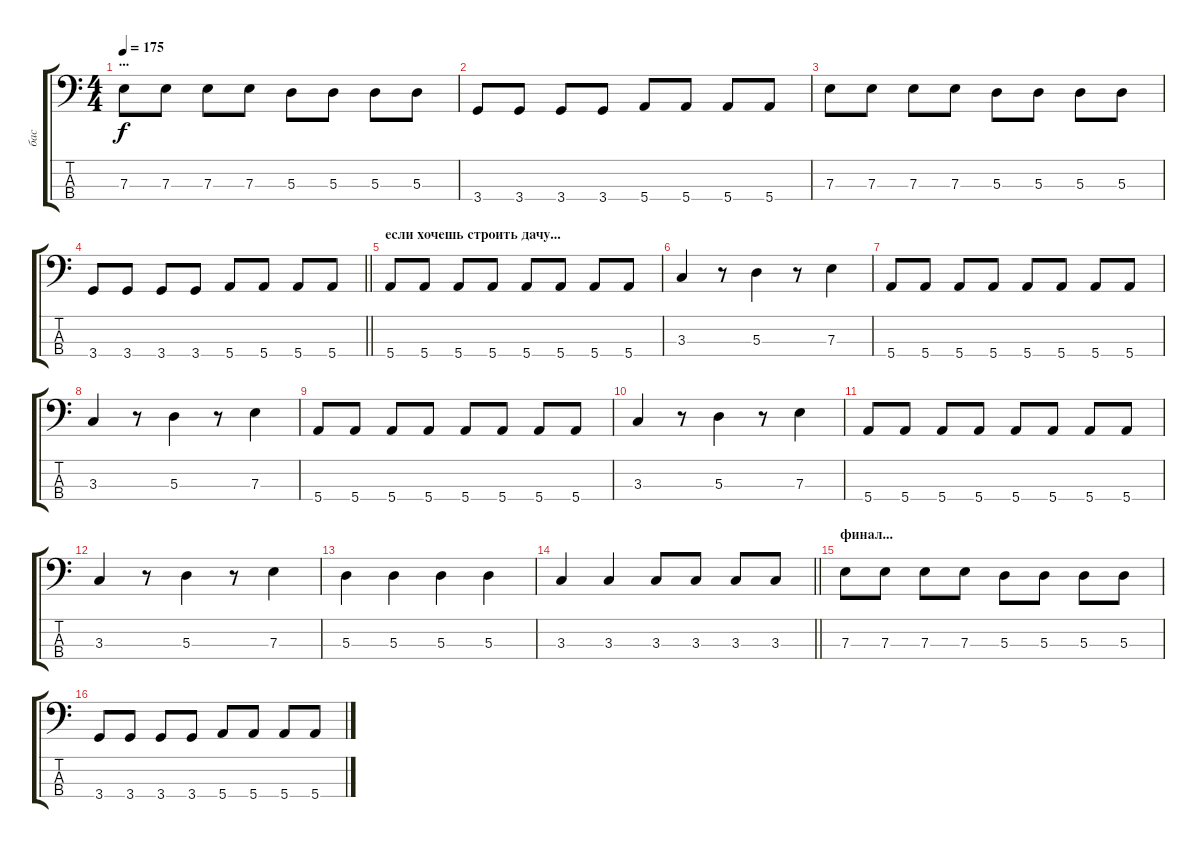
\track ("бас" "бас") {instrument electricbasspick}
\staff {score tabs}
\tuning (G2 D2 A1 E1) {hide}
\ts (4 4)
\section ("" "...")
\tempo 175
\clef f4
\ks c
7.3.8{dy f} 7.3.8 7.3.8 7.3.8 5.3.8 5.3.8 5.3.8 5.3.8 |
3.4.8 3.4.8 3.4.8 3.4.8 5.4.8 5.4.8 5.4.8 5.4.8 |
7.3.8 7.3.8 7.3.8 7.3.8 5.3.8 5.3.8 5.3.8 5.3.8 |
\barLineRight lightlight
3.4.8 3.4.8 3.4.8 3.4.8 5.4.8 5.4.8 5.4.8 5.4.8 |
\section ("" "если хочешь строить дачу...")
5.4.8 5.4.8 5.4.8 5.4.8 5.4.8 5.4.8 5.4.8 5.4.8 |
3.3.4 r.8 5.3.4 r.8 7.3.4 |
5.4.8 5.4.8 5.4.8 5.4.8 5.4.8 5.4.8 5.4.8 5.4.8 |
3.3.4 r.8 5.3.4 r.8 7.3.4 |
5.4.8 5.4.8 5.4.8 5.4.8 5.4.8 5.4.8 5.4.8 5.4.8 |
3.3.4 r.8 5.3.4 r.8 7.3.4 |
5.4.8 5.4.8 5.4.8 5.4.8 5.4.8 5.4.8 5.4.8 5.4.8 |
3.3.4 r.8 5.3.4 r.8 7.3.4 |
5.3.4 5.3.4 5.3.4 5.3.4 |
\barLineRight lightlight
3.3.4 3.3.4 3.3.8 3.3.8 3.3.8 3.3.8 |
\section ("" "финал...")
7.3.8 7.3.8 7.3.8 7.3.8 5.3.8 5.3.8 5.3.8 5.3.8 |
3.4.8 3.4.8 3.4.8 3.4.8 5.4.8 5.4.8 5.4.8 5.4.8
